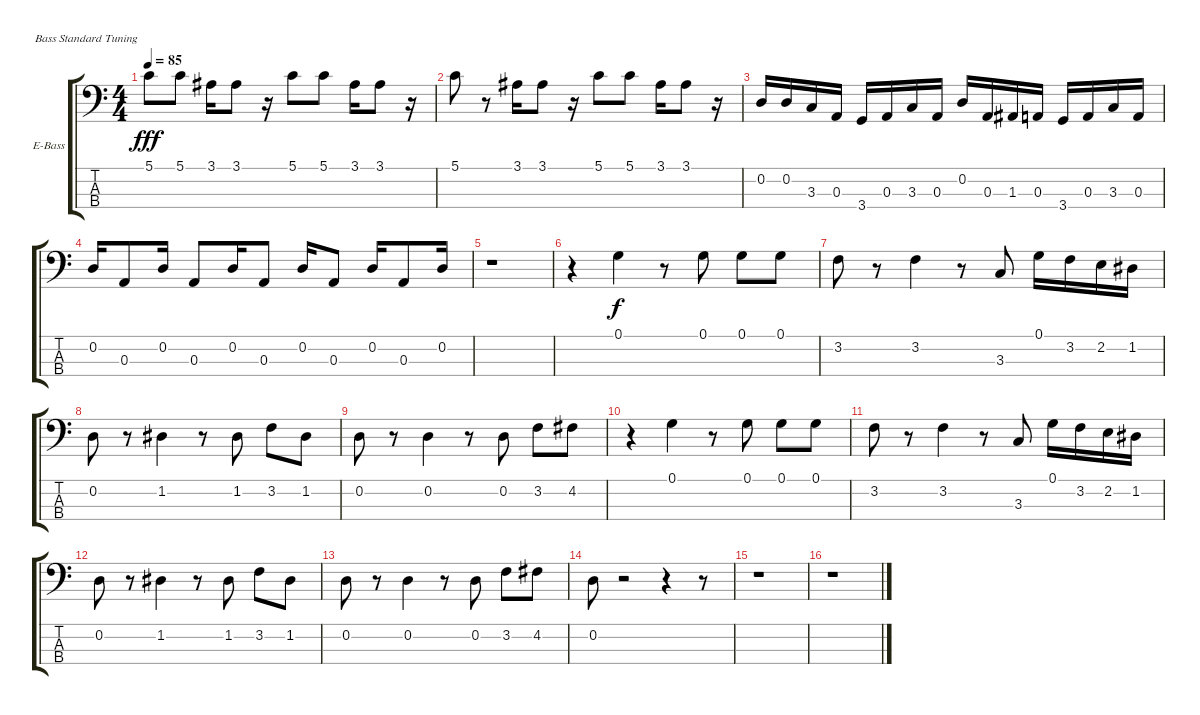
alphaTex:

\bracketExtendMode groupsimilarinstruments
\firstSystemTrackNameOrientation horizontal
\otherSystemsTrackNameOrientation horizontal
\track ("Bass" "E-Bass") {instrument electricbasspick}
\staff {score tabs}
\tuning (G2 D2 A1 E1)
\ts (4 4)
\tempo 85
\clef f4
\ks c
5.1.8{dy fff} 5.1.8 3.1.16 3.1.8 r.16 5.1.8 5.1.8 3.1.16 3.1.8 r.16 |
5.1.8 r.8 3.1.16 3.1.8 r.16 5.1.8 5.1.8 3.1.16 3.1.8 r.16 |
0.2.16 0.2.16 3.3.16 0.3.16 3.4.16 0.3.16 3.3.16 0.3.16 0.2.16 0.3.16 1.3.16 0.3.16 3.4.16 0.3.16 3.3.16 0.3.16 |
0.2.16 0.3.8 0.2.16 0.3.8 0.2.16 0.3.8 0.2.16 0.3.8 0.2.16 0.3.8 0.2.16 |
r.1 |
r.4 0.1.4{dy f} r.8 0.1.8 0.1.8 0.1.8 |
3.2.8 r.8 3.2.4 r.8 3.3.8 0.1.16 3.2.16 2.2.16 1.2.16 |
0.2.8 r.8 1.2.4 r.8 1.2.8 3.2.8 1.2.8 |
0.2.8 r.8 0.2.4 r.8 0.2.8 3.2.8 4.2.8 |
r.4 0.1.4 r.8 0.1.8 0.1.8 0.1.8 |
3.2.8 r.8 3.2.4 r.8 3.3.8 0.1.16 3.2.16 2.2.16 1.2.16 |
0.2.8 r.8 1.2.4 r.8 1.2.8 3.2.8 1.2.8 |
0.2.8 r.8 0.2.4 r.8 0.2.8 3.2.8 4.2.8 |
0.2.8 r.2 r.4 r.8 |
r.1 |
r.1
